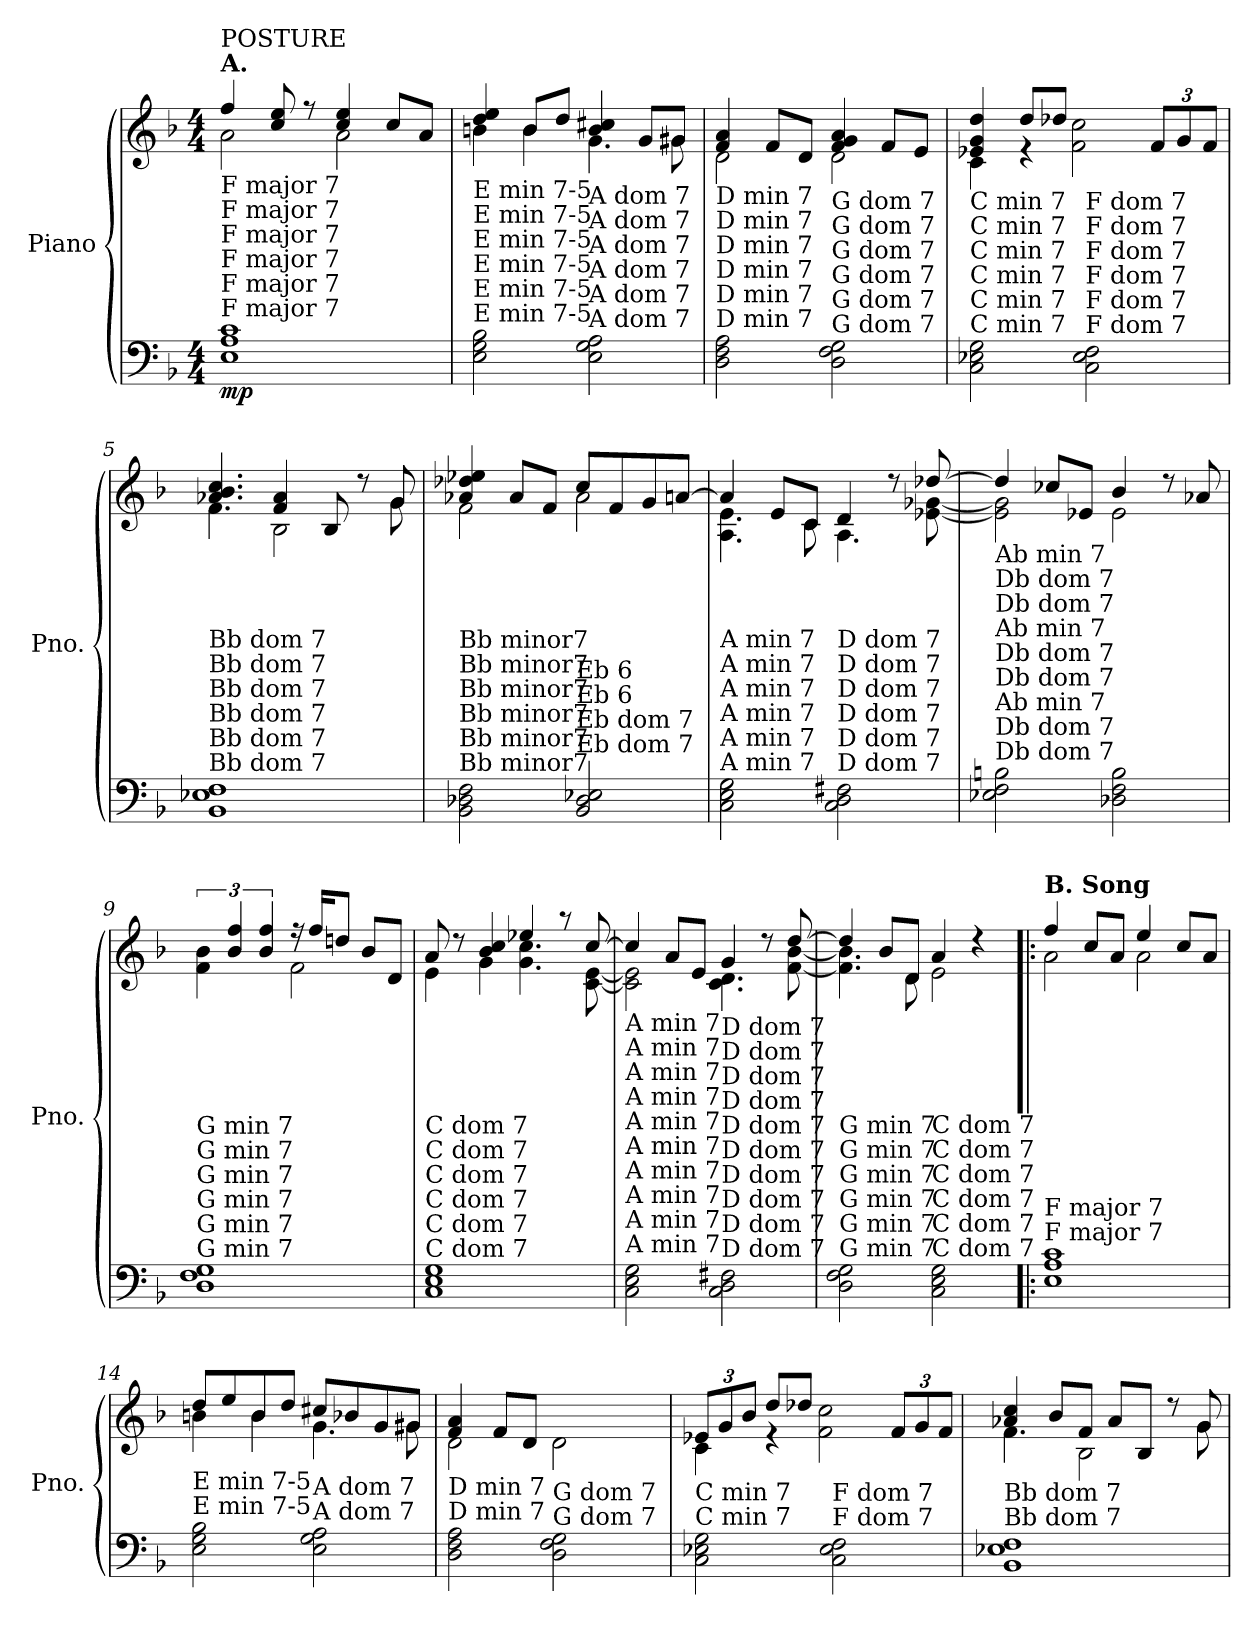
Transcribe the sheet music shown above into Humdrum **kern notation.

**kern	**kern	**dynam
*part1	*part1	*part1
*staff2	*staff1	*staff1/2
*I"Piano	*	*
*I'Pno.	*	*
*clefF4	*clefG2	*
*k[b-]	*k[b-]	*
*M4/4	*M4/4	*
=1	=1	=1
*	*^	*
!	!LO:TX:a:B:t=A.	!	!
!	!LO:TX:a:t=POSTURE	!	!
!LO:TX:a:t=F major 7	!	!	!
!LO:TX:a:t=F major 7	!	!	!
!LO:TX:a:t=F major 7	!	!	!
!LO:TX:a:t=F major 7	!	!	!
!LO:TX:a:t=F major 7	!	!	!
!LO:TX:a:t=F major 7	!	!	!
!	!	!	!LO:DY:b=2
1E 1A 1c	4ff/	2a\	mp
.	8cc/ 8ee/	.	.
.	8r	.	.
.	4cc/ 4ee/	2a\	.
.	8cc/L	.	.
.	8a/J	.	.
=2	=2	=2	=2
!LO:TX:a:t=E min 7-5	!	!	!
!LO:TX:a:t=E min 7-5	!	!	!
!LO:TX:a:t=E min 7-5	!	!	!
!LO:TX:a:t=E min 7-5	!	!	!
!LO:TX:a:t=E min 7-5	!	!	!
!LO:TX:a:t=E min 7-5	!	!	!
2E\ 2G\ 2B-\	4dd/ 4ee/	4bn\	.
.	8b/L	4b\	.
.	8dd/J	.	.
!LO:TX:a:t=A dom 7	!	!	!
!LO:TX:a:t=A dom 7	!	!	!
!LO:TX:a:t=A dom 7	!	!	!
!LO:TX:a:t=A dom 7	!	!	!
!LO:TX:a:t=A dom 7	!	!	!
!LO:TX:a:t=A dom 7	!	!	!
2E\ 2G\ 2A\	4b/ 4cc#X/	4.g\	.
.	8g/L	.	.
.	8g#X/J	8g#\	.
=3	=3	=3	=3
!LO:TX:a:t=D min 7	!	!	!
!LO:TX:a:t=D min 7	!	!	!
!LO:TX:a:t=D min 7	!	!	!
!LO:TX:a:t=D min 7	!	!	!
!LO:TX:a:t=D min 7	!	!	!
!LO:TX:a:t=D min 7	!	!	!
2D\ 2F\ 2A\	4f/ 4a/	2d\	.
.	8f/L	.	.
.	8d/J	.	.
!LO:TX:a:t=G dom 7	!	!	!
!LO:TX:a:t=G dom 7	!	!	!
!LO:TX:a:t=G dom 7	!	!	!
!LO:TX:a:t=G dom 7	!	!	!
!LO:TX:a:t=G dom 7	!	!	!
!LO:TX:a:t=G dom 7	!	!	!
2D\ 2F\ 2G\	4d/yy 4f/ 4g/ 4a/	2d\	.
.	8f/L	.	.
.	8e/J	.	.
=4	=4	=4	=4
!LO:TX:a:t=C min 7	!	!	!
!LO:TX:a:t=C min 7	!	!	!
!LO:TX:a:t=C min 7	!	!	!
!LO:TX:a:t=C min 7	!	!	!
!LO:TX:a:t=C min 7	!	!	!
!LO:TX:a:t=C min 7	!	!	!
2C\ 2E-X\ 2G\	4e-X/ 4g/ 4dd/	4c\	.
.	8dd/L	4r	.
.	8dd-X/J	.	.
!LO:TX:a:t=F dom 7	!	!	!
!LO:TX:a:t=F dom 7	!	!	!
!LO:TX:a:t=F dom 7	!	!	!
!LO:TX:a:t=F dom 7	!	!	!
!LO:TX:a:t=F dom 7	!	!	!
!LO:TX:a:t=F dom 7	!	!	!
2C\ 2E-\ 2F\	8cc/Lyy	2f\ 2cc\	.
.	8f/J	.	.
*	*Xbrackettup	*	*
.	12f/L	.	.
.	12g/	.	.
.	12f/J	.	.
!!LO:LB:g=z	!!
=5	=5	=5	=5
!LO:TX:a:t=Bb dom 7	!	!	!
!LO:TX:a:t=Bb dom 7	!	!	!
!LO:TX:a:t=Bb dom 7	!	!	!
!LO:TX:a:t=Bb dom 7	!	!	!
!LO:TX:a:t=Bb dom 7	!	!	!
!LO:TX:a:t=Bb dom 7	!	!	!
1BB- 1E-X 1F	4.a-X/ 4.b-/ 4.cc/	4.f\	.
.	4f/ 4a-/	2B-\	.
.	8B-/	.	.
.	8r	.	.
.	8g/	8g\	.
=6	=6	=6	=6
!LO:TX:a:t=Bb minor7	!	!	!
!LO:TX:a:t=Bb minor7	!	!	!
!LO:TX:a:t=Bb minor7	!	!	!
!LO:TX:a:t=Bb minor7	!	!	!
!LO:TX:a:t=Bb minor7	!	!	!
!LO:TX:a:t=Bb minor7	!	!	!
2BB-\ 2D-X\ 2F\	4a-X/ 4dd-X/ 4ee-X/	2f\	.
.	8a-/L	.	.
.	8f/J	.	.
!LO:TX:a:t=Eb dom 7	!	!	!
!LO:TX:a:t=Eb dom 7	!	!	!
!LO:TX:a:t=Eb 6	!	!	!
!LO:TX:a:t=Eb 6	!	!	!
2BB-/ 2D-/ 2E-X/	8cc/L	2a-\	.
.	8f/	.	.
.	8g/	.	.
.	[8an/J	.	.
=7	=7	=7	=7
!LO:TX:a:t=A min 7	!	!	!
!LO:TX:a:t=A min 7	!	!	!
!LO:TX:a:t=A min 7	!	!	!
!LO:TX:a:t=A min 7	!	!	!
!LO:TX:a:t=A min 7	!	!	!
!LO:TX:a:t=A min 7	!	!	!
2C\ 2E\ 2G\	4a/]	4.A\ 4.e\	.
.	8e/L	.	.
.	8c/J	8c\	.
!LO:TX:a:t=D dom 7	!	!	!
!LO:TX:a:t=D dom 7	!	!	!
!LO:TX:a:t=D dom 7	!	!	!
!LO:TX:a:t=D dom 7	!	!	!
!LO:TX:a:t=D dom 7	!	!	!
!LO:TX:a:t=D dom 7	!	!	!
2C\ 2D\ 2F#X\	4d/	4.A\	.
.	8r	.	.
.	[8dd-X/	[8e-X\ [8g-X\	.
=8	=8	=8	=8
!LO:TX:a:t=Db dom 7	!	!	!
!LO:TX:a:t=Db dom 7	!	!	!
!LO:TX:a:t=Ab min 7	!	!	!
!LO:TX:a:t=Db dom 7	!	!	!
!LO:TX:a:t=Db dom 7	!	!	!
!LO:TX:a:t=Ab min 7	!	!	!
!LO:TX:a:t=Db dom 7	!	!	!
!LO:TX:a:t=Db dom 7	!	!	!
!LO:TX:a:t=Ab min 7	!	!	!
2E-X\ 2F\ 2Bn\	4dd-/]	2e-\] 2g-\]	.
.	8cc-X/L	.	.
.	8e-X/J	.	.
2D-X\ 2F\ 2B\	4b-/	2e-\	.
.	8r	.	.
.	8a-X/	.	.
!!LO:LB:g=z	!!
=9	=9	=9	=9
*	*brackettup	*	*
!LO:TX:a:t=G min 7	!	!	!
!LO:TX:a:t=G min 7	!	!	!
!LO:TX:a:t=G min 7	!	!	!
!LO:TX:a:t=G min 7	!	!	!
!LO:TX:a:t=G min 7	!	!	!
!LO:TX:a:t=G min 7	!	!	!
1D 1F 1G	6f\ 6b-\	2ryy	.
.	6b-/ 6ff/	.	.
.	6b-/ 6ff/	.	.
.	16r	2f\	.
.	16ff/KL	.	.
.	8ddn/J	.	.
.	8b-/L	.	.
.	8d/J	.	.
=10	=10	=10	=10
!LO:TX:a:t=C  dom 7	!	!	!
!LO:TX:a:t=C  dom 7	!	!	!
!LO:TX:a:t=C  dom 7	!	!	!
!LO:TX:a:t=C  dom 7	!	!	!
!LO:TX:a:t=C  dom 7	!	!	!
!LO:TX:a:t=C  dom 7	!	!	!
1C 1E 1G	8a/	4e\	.
.	8r	.	.
.	4b-/ 4cc/	4g\	.
.	4ee-X/	4.g\ 4.cc\	.
.	8r	.	.
.	[8cc/	[8c\ [8e\	.
=11	=11	=11	=11
!LO:TX:a:t=A min 7	!	!	!
!LO:TX:a:t=A min 7	!	!	!
!LO:TX:a:t=A min 7	!	!	!
!LO:TX:a:t=A min 7	!	!	!
!LO:TX:a:t=A min 7	!	!	!
!LO:TX:a:t=A min 7	!	!	!
!LO:TX:a:t=A min 7	!	!	!
!LO:TX:a:t=A min 7	!	!	!
!LO:TX:a:t=A min 7	!	!	!
!LO:TX:a:t=A min 7	!	!	!
2C\ 2E\ 2G\	4cc/]	2c\] 2e\]	.
.	8a/L	.	.
.	8e/J	.	.
!LO:TX:a:t=D dom 7	!	!	!
!LO:TX:a:t=D dom 7	!	!	!
!LO:TX:a:t=D dom 7	!	!	!
!LO:TX:a:t=D dom 7	!	!	!
!LO:TX:a:t=D dom 7	!	!	!
!LO:TX:a:t=D dom 7	!	!	!
!LO:TX:a:t=D dom 7	!	!	!
!LO:TX:a:t=D dom 7	!	!	!
!LO:TX:a:t=D dom 7	!	!	!
!LO:TX:a:t=D dom 7	!	!	!
2C\ 2D\ 2F#X\	4g/	4.c\ 4.d\	.
.	8r	.	.
.	[8dd/	[8f\ [8b-\	.
=12	=12	=12	=12
!LO:TX:a:t=G min 7	!	!	!
!LO:TX:a:t=G min 7	!	!	!
!LO:TX:a:t=G min 7	!	!	!
!LO:TX:a:t=G min 7	!	!	!
!LO:TX:a:t=G min 7	!	!	!
!LO:TX:a:t=G min 7	!	!	!
2D\ 2F\ 2G\	4dd/]	4.f\] 4.b-\]	.
.	8b-/L	.	.
.	8d/J	8d\	.
!LO:TX:a:t=C  dom 7	!	!	!
!LO:TX:a:t=C  dom 7	!	!	!
!LO:TX:a:t=C  dom 7	!	!	!
!LO:TX:a:t=C  dom 7	!	!	!
!LO:TX:a:t=C  dom 7	!	!	!
!LO:TX:a:t=C  dom 7	!	!	!
2C\ 2E\ 2G\	4a/	2e\	.
.	4r	.	.
!!LO:LB:g=z	!!
=13!|:	=13!|:	=13!|:	=13!|:
!	!LO:TX:a:B:t=B. Song	!	!
!LO:TX:a:t=F major 7	!	!	!
!LO:TX:a:t=F major 7	!	!	!
1E 1A 1c	4ff/	2a\	.
.	8cc/L	.	.
.	8a/J	.	.
.	4ee/	2a\	.
.	8cc/L	.	.
.	8a/J	.	.
=14	=14	=14	=14
!LO:TX:a:t=E min 7-5	!	!	!
!LO:TX:a:t=E min 7-5	!	!	!
2E\ 2G\ 2B-\	8dd/L	4bn\	.
.	8ee/	.	.
.	8b/	4b\	.
.	8dd/J	.	.
!LO:TX:a:t=A dom 7	!	!	!
!LO:TX:a:t=A dom 7	!	!	!
2E\ 2G\ 2A\	8cc#X/L	4.g\	.
.	8b-X/	.	.
.	8g/	.	.
.	8g#X/J	8g#\	.
=15	=15	=15	=15
!LO:TX:a:t=D min 7	!	!	!
!LO:TX:a:t=D min 7	!	!	!
2D\ 2F\ 2A\	4f/ 4a/	2d\	.
.	8f/L	.	.
.	8d/J	.	.
!LO:TX:a:t=G dom 7	!	!	!
!LO:TX:a:t=G dom 7	!	!	!
2D\ 2F\ 2G\	8d/yy 8g/L	2d\	.
.	8a/	.	.
.	8f/	.	.
.	8e/J	.	.
=16	=16	=16	=16
*	*Xbrackettup	*	*
!LO:TX:a:t=C min 7	!	!	!
!LO:TX:a:t=C min 7	!	!	!
2C\ 2E-X\ 2G\	12e-X/L	4c\	.
.	12g/	.	.
.	12b-/J	.	.
.	8dd/L	4r	.
.	8dd-X/J	.	.
!LO:TX:a:t=F dom 7	!	!	!
!LO:TX:a:t=F dom 7	!	!	!
2C\ 2E-\ 2F\	8cc/Lyy	2f\ 2cc\	.
.	8f/J	.	.
.	12f/L	.	.
.	12g/	.	.
.	12f/J	.	.
!!LO:LB:g=z	!!
=17	=17	=17	=17
!LO:TX:a:t=Bb dom 7	!	!	!
!LO:TX:a:t=Bb dom 7	!	!	!
1BB- 1E-X 1F	4a-X/ 4cc/	4.f\	.
.	8b-/L	.	.
.	8f/J	2B-\	.
.	8a-/L	.	.
.	8B-/J	.	.
.	8r	.	.
.	8g/	8g\	.
*	*v	*v	*
=	=	=
*-	*-	*-
